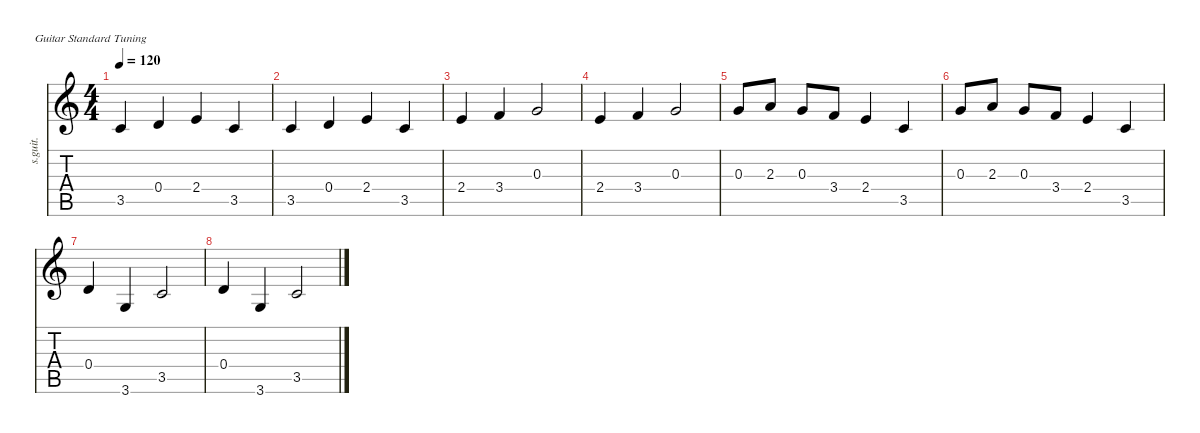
\defaultSystemsLayout 4
\hideDynamics
\bracketExtendMode nobrackets
\track ("Steel Guitar" "s.guit.") {defaultSystemsLayout 4 instrument acousticguitarsteel}
\staff {score tabs}
\tuning (E4 B3 G3 D3 A2 E2)
\ts (4 4)
\tempo 120
\clef g2
\ks c
3.5.4{dy mf instrument acousticguitarsteel beam Up} 0.4.4{beam Up} 2.4.4{beam Up} 3.5.4{beam Up} |
3.5.4{beam Up} 0.4.4{beam Up} 2.4.4{beam Up} 3.5.4{beam Up} |
2.4.4{beam Up} 3.4.4{beam Up} 0.3.2{beam Up} |
2.4.4{beam Up} 3.4.4{beam Up} 0.3.2{beam Up} |
0.3.8{beam Up} 2.3.8{beam Up} 0.3.8{beam Up} 3.4.8{beam Up} 2.4.4{beam Up} 3.5.4{beam Up} |
0.3.8{beam Up} 2.3.8{beam Up} 0.3.8{beam Up} 3.4.8{beam Up} 2.4.4{beam Up} 3.5.4{beam Up} |
0.4.4{beam Up} 3.6.4{beam Up} 3.5.2{beam Up} |
0.4.4{beam Up} 3.6.4{beam Up} 3.5.2{beam Up}
